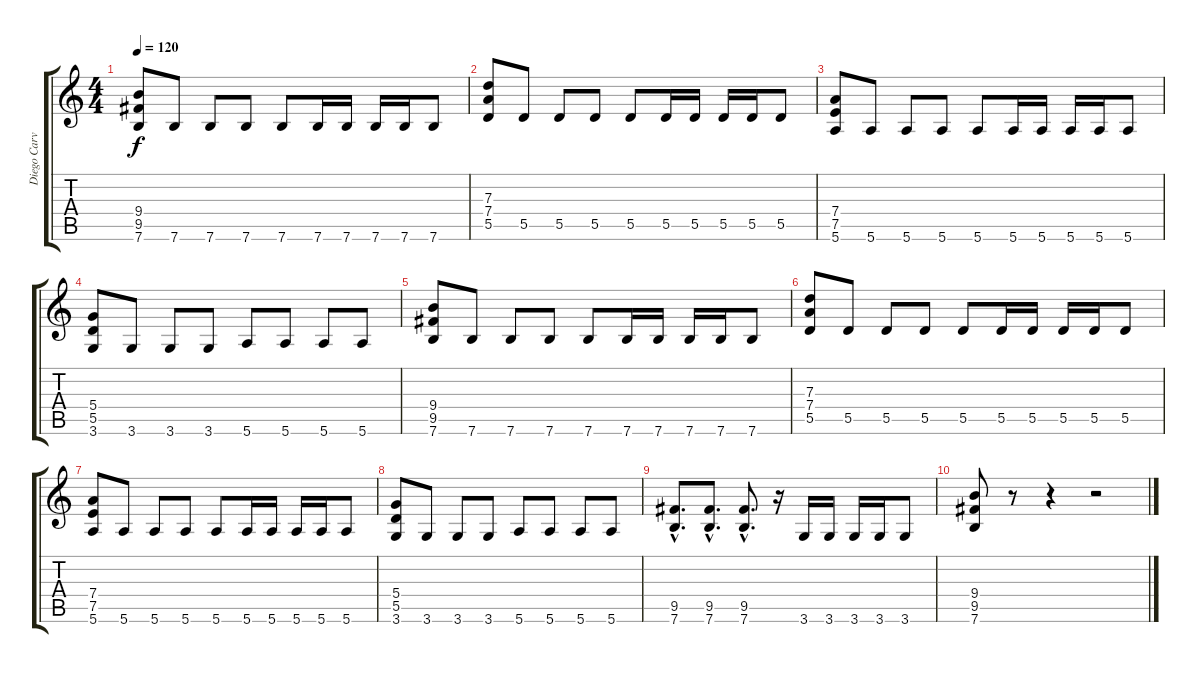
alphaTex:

\track ("Diego Carvalho (Guitar)" "Diego Carv") {instrument distortionguitar}
\staff {score tabs}
\tuning (E4 B3 G3 D3 A2 E2) {hide}
\ts (4 4)
\tempo 120
\clef g2
\ks c
(9.4 9.5 7.6).8{dy f} 7.6.8 7.6.8 7.6.8 7.6.8 7.6.16 7.6.16 7.6.16 7.6.16 7.6.8 |
(7.3 7.4 5.5).8 5.5.8 5.5.8 5.5.8 5.5.8 5.5.16 5.5.16 5.5.16 5.5.16 5.5.8 |
(7.4 7.5 5.6).8 5.6.8 5.6.8 5.6.8 5.6.8 5.6.16 5.6.16 5.6.16 5.6.16 5.6.8 |
(5.4 5.5 3.6).8 3.6.8 3.6.8 3.6.8 5.6.8 5.6.8 5.6.8 5.6.8 |
(9.4 9.5 7.6).8 7.6.8 7.6.8 7.6.8 7.6.8 7.6.16 7.6.16 7.6.16 7.6.16 7.6.8 |
(7.3 7.4 5.5).8 5.5.8 5.5.8 5.5.8 5.5.8 5.5.16 5.5.16 5.5.16 5.5.16 5.5.8 |
(7.4 7.5 5.6).8 5.6.8 5.6.8 5.6.8 5.6.8 5.6.16 5.6.16 5.6.16 5.6.16 5.6.8 |
(5.4 5.5 3.6).8 3.6.8 3.6.8 3.6.8 5.6.8 5.6.8 5.6.8 5.6.8 |
(9.5{hac} 7.6{hac}).8{d} (9.5{hac} 7.6{hac}).8{d} (9.5{hac} 7.6{hac}).8{d} r.16 3.6.16 3.6.16 3.6.16 3.6.16 3.6.8 |
(9.4 9.5 7.6).8 r.8 r.4 r.2
